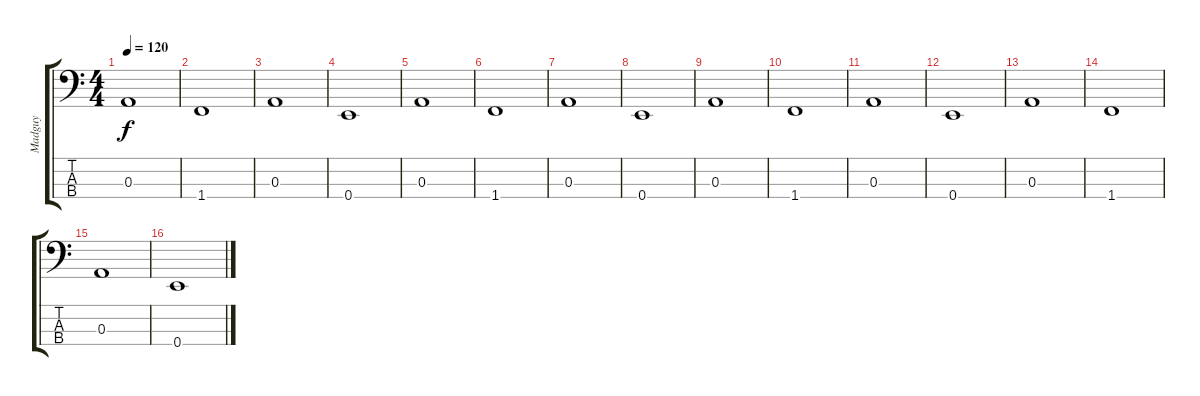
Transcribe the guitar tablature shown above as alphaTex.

\track ("Madguy" "Madguy") {instrument electricbassfinger}
\staff {score tabs}
\tuning (G2 D2 A1 E1) {hide}
\ts (4 4)
\tempo 120
\clef f4
\ks c
0.3.1{dy f} |
1.4.1 |
0.3.1 |
0.4.1 |
0.3.1 |
1.4.1 |
0.3.1 |
0.4.1 |
0.3.1 |
1.4.1 |
0.3.1 |
0.4.1 |
0.3.1 |
1.4.1 |
0.3.1 |
0.4.1
